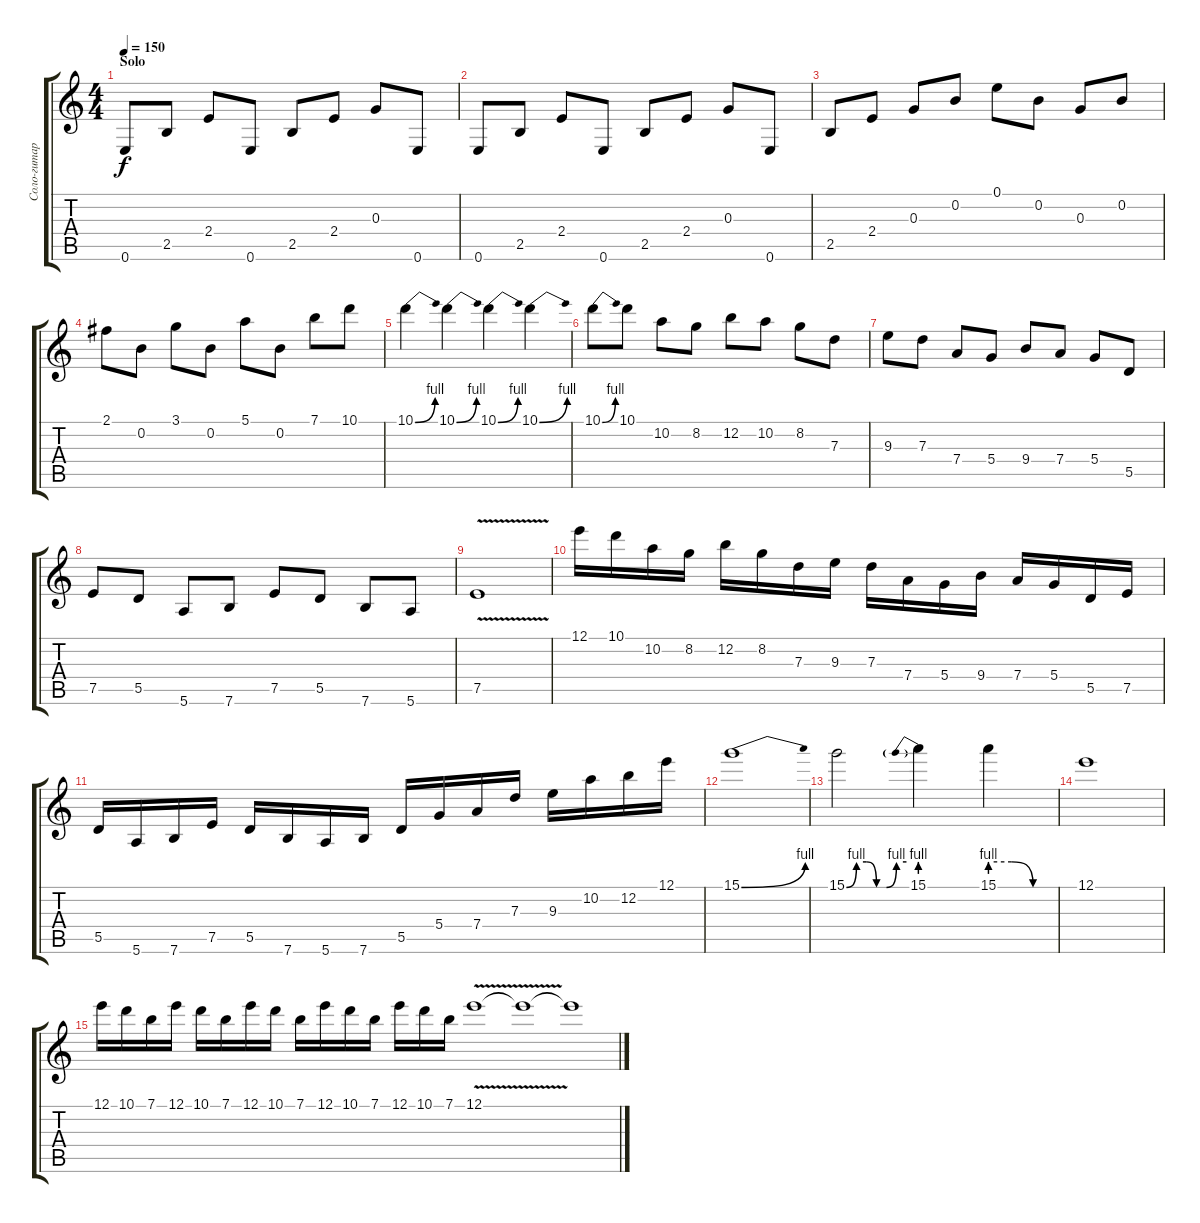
\track ("Соло-гитара" "Соло-гитар") {instrument distortionguitar}
\staff {score tabs}
\tuning (E4 B3 G3 D3 A2 E2) {hide}
\ts (4 4)
\section ("" "Solo")
\tempo 150
\clef g2
\ks c
0.6.8{dy f} 2.5.8 2.4.8 0.6.8 2.5.8 2.4.8 0.3.8 0.6.8 |
0.6.8 2.5.8 2.4.8 0.6.8 2.5.8 2.4.8 0.3.8 0.6.8 |
2.5.8 2.4.8 0.3.8 0.2.8 0.1.8 0.2.8 0.3.8 0.2.8 |
2.1.8 0.2.8 3.1.8 0.2.8 5.1.8 0.2.8 7.1.8 10.1.8 |
10.1{be (bend 0 0 60 4)}.4 10.1{be (bend 0 0 60 4)}.4 10.1{be (bend 0 0 60 4)}.4 10.1{be (bend 0 0 60 4)}.4 |
10.1{be (bend 0 0 60 4)}.8 10.1.8 10.2.8 8.2.8 12.2.8 10.2.8 8.2.8 7.3.8 |
9.3.8 7.3.8 7.4.8 5.4.8 9.4.8 7.4.8 5.4.8 5.5.8 |
7.5.8 5.5.8 5.6.8 7.6.8 7.5.8 5.5.8 7.6.8 5.6.8 |
7.5{v}.1 |
12.1.16 10.1.16 10.2.16 8.2.16 12.2.16 8.2.16 7.3.16 9.3.16 7.3.16 7.4.16 5.4.16 9.4.16 7.4.16 5.4.16 5.5.16 7.5.16 |
5.5.16 5.6.16 7.6.16 7.5.16 5.5.16 7.6.16 5.6.16 7.6.16 5.5.16 5.4.16 7.4.16 7.3.16 9.3.16 10.2.16 12.2.16 12.1.16 |
15.1{be (bend 0 0 60 4)}.1 |
15.1{be (custom 0 0 10 4 20 4 30 0 40 0 50 4 60 4)}.2 15.1{be (prebend 0 4 60 4)}.4 15.1{be (custom 0 4 20 4 40 0 60 0)}.4 |
12.1.1 |
12.1.16 10.1.16 7.1.16 12.1.16 10.1.16 7.1.16 12.1.16 10.1.16 7.1.16 12.1.16 10.1.16 7.1.16 12.1.16 10.1.16 7.1.16 12.1{v}.1 12.1{t}.1 12.1{t}.1
